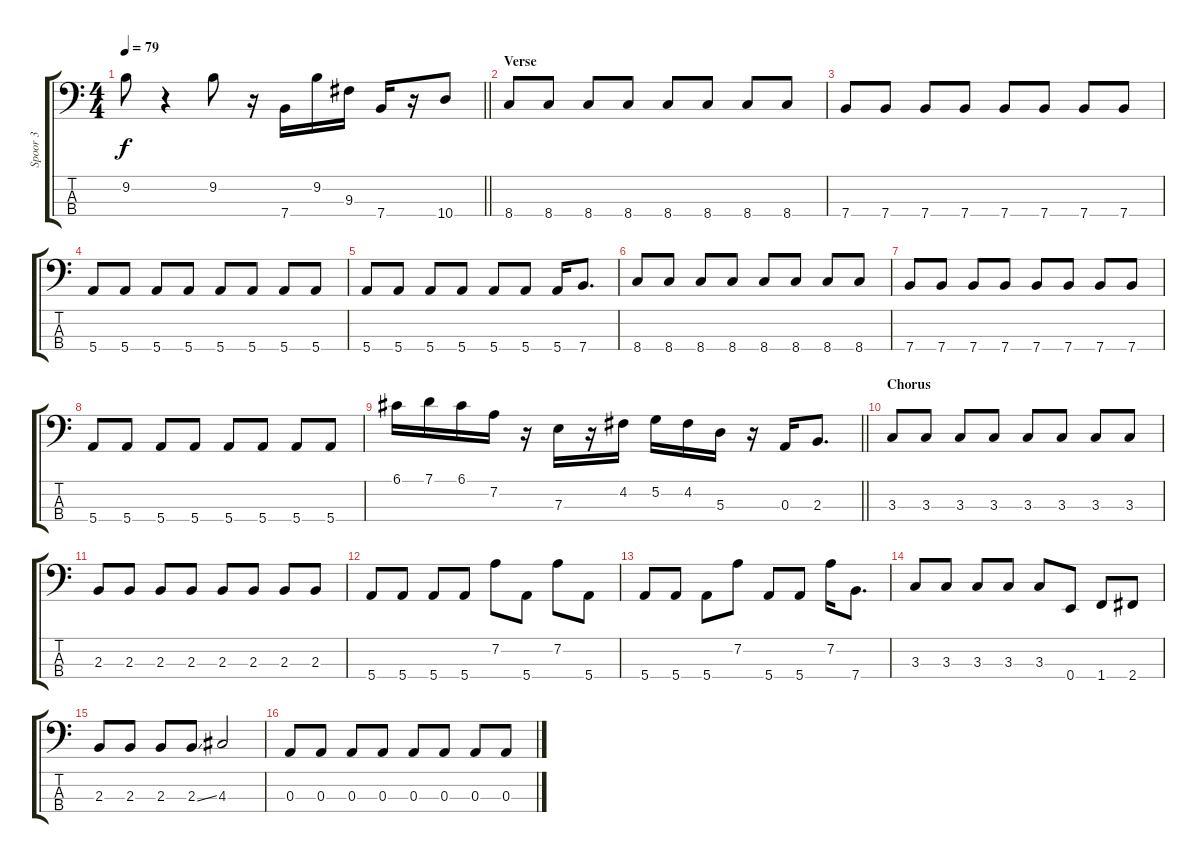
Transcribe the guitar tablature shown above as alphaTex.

\track ("Spoor 3" "Spoor 3") {instrument electricbassfinger}
\staff {score tabs}
\tuning (G2 D2 A1 E1) {hide}
\ts (4 4)
\tempo 79
\clef f4
\barLineRight lightlight
\ks c
9.2.8{dy f} r.4 9.2.8 r.16 7.4.16 9.2.16 9.3.16 7.4.16 r.16 10.4.8 |
\section ("" "Verse")
8.4.8 8.4.8 8.4.8 8.4.8 8.4.8 8.4.8 8.4.8 8.4.8 |
7.4.8 7.4.8 7.4.8 7.4.8 7.4.8 7.4.8 7.4.8 7.4.8 |
5.4.8 5.4.8 5.4.8 5.4.8 5.4.8 5.4.8 5.4.8 5.4.8 |
5.4.8 5.4.8 5.4.8 5.4.8 5.4.8 5.4.8 5.4.16 7.4.8{d} |
8.4.8 8.4.8 8.4.8 8.4.8 8.4.8 8.4.8 8.4.8 8.4.8 |
7.4.8 7.4.8 7.4.8 7.4.8 7.4.8 7.4.8 7.4.8 7.4.8 |
5.4.8 5.4.8 5.4.8 5.4.8 5.4.8 5.4.8 5.4.8 5.4.8 |
\barLineRight lightlight
6.1.16 7.1.16 6.1.16 7.2.16 r.16 7.3.16 r.16 4.2.16 5.2.16 4.2.16 5.3.16 r.16 0.3.16 2.3.8{d} |
\section ("" "Chorus")
3.3.8 3.3.8 3.3.8 3.3.8 3.3.8 3.3.8 3.3.8 3.3.8 |
2.3.8 2.3.8 2.3.8 2.3.8 2.3.8 2.3.8 2.3.8 2.3.8 |
5.4.8 5.4.8 5.4.8 5.4.8 7.2.8 5.4.8 7.2.8 5.4.8 |
5.4.8 5.4.8 5.4.8 7.2.8 5.4.8 5.4.8 7.2.16 7.4.8{d} |
3.3.8 3.3.8 3.3.8 3.3.8 3.3.8 0.4.8 1.4.8 2.4.8 |
2.3.8 2.3.8 2.3.8 2.3{ss}.8 4.3.2 |
0.3.8 0.3.8 0.3.8 0.3.8 0.3.8 0.3.8 0.3.8 0.3.8
